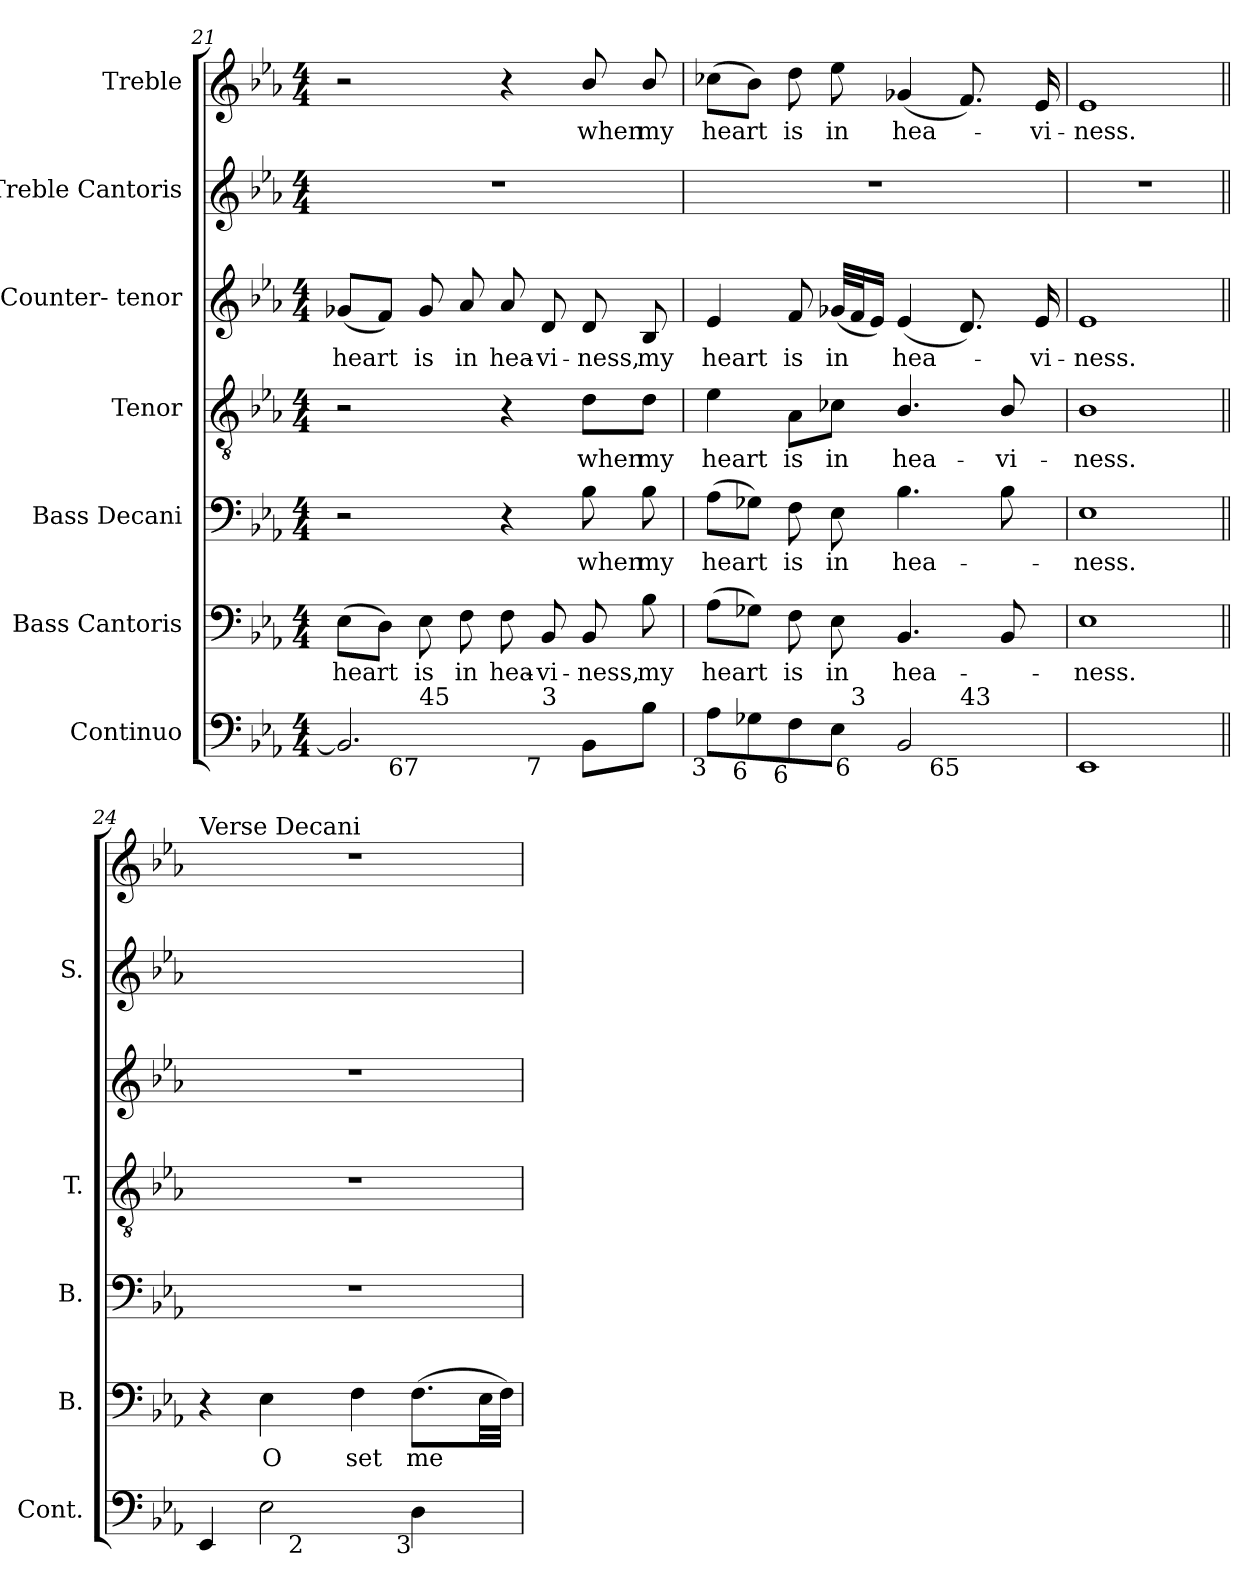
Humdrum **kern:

**kern	**kern	**text	**kern	**text	**kern	**text	**kern	**text	**kern	**kern	**text
*part7	*part6	*part6	*part5	*part5	*part4	*part4	*part3	*part3	*part2	*part1	*part1
*staff7	*staff6	*staff6	*staff5	*staff5	*staff4	*staff4	*staff3	*staff3	*staff2	*staff1	*staff1
*I"Continuo	*I"Bass Cantoris	*	*I"Bass Decani	*	*I"Tenor	*	*I"Counter- tenor	*	*I"Treble Cantoris	*I"Treble	*
*I'Cont.	*I'B.	*	*I'B.	*	*I'T.	*	*	*	*I'S.	*	*
!!LO:LB:g=z
*clefF4	*clefF4	*	*clefF4	*	*clefGv2	*	*clefG2	*	*clefG2	*clefG2	*
*	*	*	*	*	*ITrd7c12	*	*	*	*	*	*
*k[b-e-a-]	*k[b-e-a-]	*	*k[b-e-a-]	*	*k[b-e-a-]	*	*k[b-e-a-]	*	*k[b-e-a-]	*k[b-e-a-]	*
*E-:	*E-:	*	*E-:	*	*E-:	*	*E-:	*	*E-:	*E-:	*
*M4/4	*M4/4	*	*M4/4	*	*M4/4	*	*M4/4	*	*M4/4	*M4/4	*
=21	=21	=21	=21	=21	=21	=21	=21	=21	=21	=21	=21
!	!	!LO:LY:b:color=#000000	!	!	!	!	!	!	!	!	!
!LO:TX:b:rj:t=65	!	!	!	!	!	!	!	!	!	!	!
!LO:TX:t=43	!	!	!	!	!	!	!	!	!	!	!
!	!	!	!	!	!	!	!	!LO:LY:b:color=#000000	!	!	!
*^	*	*	*	*	*	*	*	*	*	*	*
*	*^	*	*	*	*	*	*	*	*	*	*	*
2.BB-i/]	4ryy	2ryy	(8E-i\L	heart	2r	.	2r	.	(8g-Xi/L	heart	1r	2r	.
.	.	.	8Di\J)	.	.	.	.	.	8fi/J)	.	.	.	.
!	!	!	!	!LO:LY:b:color=#000000	!	!	!	!	!	!	!	!	!
!	!LO:TX:b:rj:t=67	!	!	!	!	!	!	!	!	!	!	!	!
!	!LO:TX:t=45	!	!	!	!	!	!	!	!	!	!	!	!
!	!	!	!	!	!	!	!	!	!	!LO:LY:b:color=#000000	!	!	!
.	2.ryy	.	8E-i\	is	.	.	.	.	8g-i/	is	.	.	.
!	!	!	!	!LO:LY:b:color=#000000	!	!	!	!	!	!	!	!	!
!	!	!	!	!	!	!	!	!	!	!LO:LY:b:color=#000000	!	!	!
.	.	.	8Fi\	in	.	.	.	.	8a-i/	in	.	.	.
!	!	!	!	!LO:LY:b:color=#000000	!	!	!	!	!	!	!	!	!
!	!	!	!	!	!	!	!	!	!	!LO:LY:b:color=#000000	!	!	!
.	.	8ryy	8Fi\	hea-	4r	.	4r	.	8a-i/	hea-	.	4r	.
!	!	!	!	!LO:LY:b:color=#000000	!	!	!	!	!	!	!	!	!
!	!	!LO:TX:b:rj:t=7	!	!	!	!	!	!	!	!	!	!	!
!	!	!LO:TX:t=3	!	!	!	!	!	!	!	!	!	!	!
!	!	!	!	!	!	!	!	!	!	!LO:LY:b:color=#000000	!	!	!
.	.	4.ryy	8BB-i/	-vi-	.	.	.	.	8di/	-vi-	.	.	.
!	!	!	!	!LO:LY:b:color=#000000	!	!	!	!	!	!	!	!	!
!	!	!	!	!	!	!LO:LY:b:color=#000000	!	!	!	!	!	!	!
!	!	!	!	!	!	!	!	!LO:LY:b:color=#000000	!	!	!	!	!
!	!	!	!	!	!	!	!	!	!	!LO:LY:b:color=#000000	!	!	!
!	!	!	!	!	!	!	!	!	!	!	!	!	!LO:LY:b:color=#000000
8BB-i\L	.	.	8BB-i/	-ness,	8B-i\	when	8Di\L	when	8di/	-ness,	.	8b-i/	when
!	!	!	!	!LO:LY:b:color=#000000	!	!	!	!	!	!	!	!	!
!	!	!	!	!	!	!LO:LY:b:color=#000000	!	!	!	!	!	!	!
!	!	!	!	!	!	!	!	!LO:LY:b:color=#000000	!	!	!	!	!
!	!	!	!	!	!	!	!	!	!	!LO:LY:b:color=#000000	!	!	!
!	!	!	!	!	!	!	!	!	!	!	!	!	!LO:LY:b:color=#000000
8B-i\J	.	.	8B-i\	my	8B-i\	my	8Di\J	my	8B-i/	my	.	8b-i/	my
=22	=22	=22	=22	=22	=22	=22	=22	=22	=22	=22	=22	=22	=22
!	!	!	!	!LO:LY:b:color=#000000	!	!	!	!	!	!	!	!	!
!	!	!	!	!	!	!LO:LY:b:color=#000000	!	!	!	!	!	!	!
!	!	!	!	!	!	!	!	!LO:LY:b:color=#000000	!	!	!	!	!
!	!	!	!	!	!	!	!	!	!	!LO:LY:b:color=#000000	!	!	!
!LO:TX:b:rj:t=3	!	!	!	!	!	!	!	!	!	!	!	!	!
!	!	!	!	!	!	!	!	!	!	!	!	!	!LO:LY:b:color=#000000
8A-i\L	4ryy	2.ryy	(8A-i\L	heart	(8A-i\L	heart	4E-i\	heart	4e-i/	heart	1r	(8cc-Xi\L	heart
!LO:TX:b:rj:t=6	!	!	!	!	!	!	!	!	!	!	!	!	!
8G-Xi\	.	.	8G-Xi\J)	.	8G-Xi\J)	.	.	.	.	.	.	8b-i\J)	.
!	!	!	!	!LO:LY:b:color=#000000	!	!	!	!	!	!	!	!	!
!	!	!	!	!	!	!LO:LY:b:color=#000000	!	!	!	!	!	!	!
!	!	!	!	!	!	!	!	!LO:LY:b:color=#000000	!	!	!	!	!
!	!	!	!	!	!	!	!	!	!	!LO:LY:b:color=#000000	!	!	!
!LO:TX:b:rj:t=6	!	!	!	!	!	!	!	!	!	!	!	!	!
!	!	!	!	!	!	!	!	!	!	!	!	!	!LO:LY:b:color=#000000
8Fi\	8ryy	.	8Fi\	is	8Fi\	is	8AA-i\L	is	8fi/	is	.	8ddi\	is
!	!	!	!	!LO:LY:b:color=#000000	!	!	!	!	!	!	!	!	!
!	!	!	!	!	!	!LO:LY:b:color=#000000	!	!	!	!	!	!	!
!	!	!	!	!	!	!	!	!LO:LY:b:color=#000000	!	!	!	!	!
!	!	!	!	!	!	!	!	!	!	!LO:LY:b:color=#000000	!	!	!
!	!	!	!	!	!	!	!	!	!	!	!	!	!LO:LY:b:color=#000000
8E-i\J	32ryy	.	8E-i\	in	8E-i\	in	8C-Xi\J	in	(32g-Xi/LLL	in	.	8ee-i\	in
!	!LO:TX:b:rj:t=6	!	!	!	!	!	!	!	!	!	!	!	!
!	!LO:TX:t=3	!	!	!	!	!	!	!	!	!	!	!	!
.	2ryy	.	.	.	.	.	.	.	32fi/J	.	.	.	.
.	.	.	.	.	.	.	.	.	16e-i/JJ)	.	.	.	.
!	!	!	!	!LO:LY:b:color=#000000	!	!	!	!	!	!	!	!	!
!	!	!	!	!	!	!LO:LY:b:color=#000000	!	!	!	!	!	!	!
!	!	!	!	!	!	!	!	!LO:LY:b:color=#000000	!	!	!	!	!
!	!	!	!	!	!	!	!	!	!	!LO:LY:b:color=#000000	!	!	!
!	!	!	!	!	!	!	!	!	!	!	!	!	!LO:LY:b:color=#000000
2BB-i/	.	.	4.BB-i/	hea-	4.B-i\	hea-	4.BB-i/	hea-	(4e-i/	hea-	.	(4g-Xi/	hea-
!	!	!LO:TX:b:rj:t=65	!	!	!	!	!	!	!	!	!	!	!
!	!	!LO:TX:t=43	!	!	!	!	!	!	!	!	!	!	!
.	.	4ryy	.	.	.	.	.	.	8.di/)	.	.	8.fi/)	.
!	!	!	!	!	!	!	!	!LO:LY:b:color=#000000	!	!	!	!	!
.	.	.	8BB-i/	.	8B-i\	.	8BB-i/	-vi-	.	.	.	.	.
.	16.ryy	.	.	.	.	.	.	.	.	.	.	.	.
!	!	!	!	!	!	!	!	!	!	!LO:LY:b:color=#000000	!	!	!
!	!	!	!	!	!	!	!	!	!	!	!	!	!LO:LY:b:color=#000000
.	.	.	.	.	.	.	.	.	16e-i/	-vi-	.	16e-i/	-vi-
*v	*v	*v	*	*	*	*	*	*	*	*	*	*	*
=23	=23	=23	=23	=23	=23	=23	=23	=23	=23	=23	=23
*^	*	*	*	*	*	*	*	*	*	*	*
*	*^	*	*	*	*	*	*	*	*	*	*	*
!	!	!	!	!LO:LY:b:color=#000000	!	!	!	!	!	!	!	!	!
*v	*v	*v	*	*	*	*	*	*	*	*	*	*	*
*^	*	*	*	*	*	*	*	*	*	*	*
*	*^	*	*	*	*	*	*	*	*	*	*	*
!	!	!	!	!	!	!LO:LY:b:color=#000000	!	!	!	!	!	!	!
*v	*v	*v	*	*	*	*	*	*	*	*	*	*	*
*^	*	*	*	*	*	*	*	*	*	*	*
*	*^	*	*	*	*	*	*	*	*	*	*	*
!	!	!	!	!	!	!	!	!LO:LY:b:color=#000000	!	!	!	!	!
*v	*v	*v	*	*	*	*	*	*	*	*	*	*	*
*^	*	*	*	*	*	*	*	*	*	*	*
*	*^	*	*	*	*	*	*	*	*	*	*	*
!	!	!	!	!	!	!	!	!	!	!LO:LY:b:color=#000000	!	!	!
*v	*v	*v	*	*	*	*	*	*	*	*	*	*	*
*^	*	*	*	*	*	*	*	*	*	*	*
*	*^	*	*	*	*	*	*	*	*	*	*	*
!	!	!	!	!	!	!	!	!	!	!	!	!	!LO:LY:b:color=#000000
*v	*v	*v	*	*	*	*	*	*	*	*	*	*	*
1EE-i	1E-i	-ness.	1E-i	-ness.	1BB-i	-ness.	1e-i	-ness.	1r	1e-i	-ness.
!!LO:PB:g=z
=24||	=24||	=24||	=24||	=24||	=24||	=24||	=24||	=24||	=24||	=24||	=24||
!	!	!	!	!	!	!	!	!	!	!LO:TX:a:t=Verse Decani	!
*^	*	*	*	*	*	*	*	*	*	*	*
4EE-i/	4ryy	4r	.	1r	.	1r	.	1r	.	1ryy	1r	.
!	!	!	!LO:LY:b:color=#000000	!	!	!	!	!	!	!	!	!
2E-i\	16ryy	4E-i\	O	.	.	.	.	.	.	.	.	.
.	64ryy	.	.	.	.	.	.	.	.	.	.	.
.	256.ryy	.	.	.	.	.	.	.	.	.	.	.
!	!LO:TX:b:rj:t=2	!	!	!	!	!	!	!	!	!	!	!
.	2ryy	.	.	.	.	.	.	.	.	.	.	.
!	!	!	!LO:LY:b:color=#000000	!	!	!	!	!	!	!	!	!
.	.	4Fi\	set	.	.	.	.	.	.	.	.	.
!LO:TX:b:rj:t=3	!	!	!	!	!	!	!	!	!	!	!	!
!	!	!	!LO:LY:b:color=#000000	!	!	!	!	!	!	!	!	!
4Di\	.	(8.Fi\L	me	.	.	.	.	.	.	.	.	.
.	8ryy	.	.	.	.	.	.	.	.	.	.	.
.	.	32E-i\LL	.	.	.	.	.	.	.	.	.	.
.	32ryy	.	.	.	.	.	.	.	.	.	.	.
.	.	32Fi\JJJ)	.	.	.	.	.	.	.	.	.	.
.	128ryy	.	.	.	.	.	.	.	.	.	.	.
.	512ryy	.	.	.	.	.	.	.	.	.	.	.
*v	*v	*	*	*	*	*	*	*	*	*	*	*
=	=	=	=	=	=	=	=	=	=	=	=
*-	*-	*-	*-	*-	*-	*-	*-	*-	*-	*-	*-
